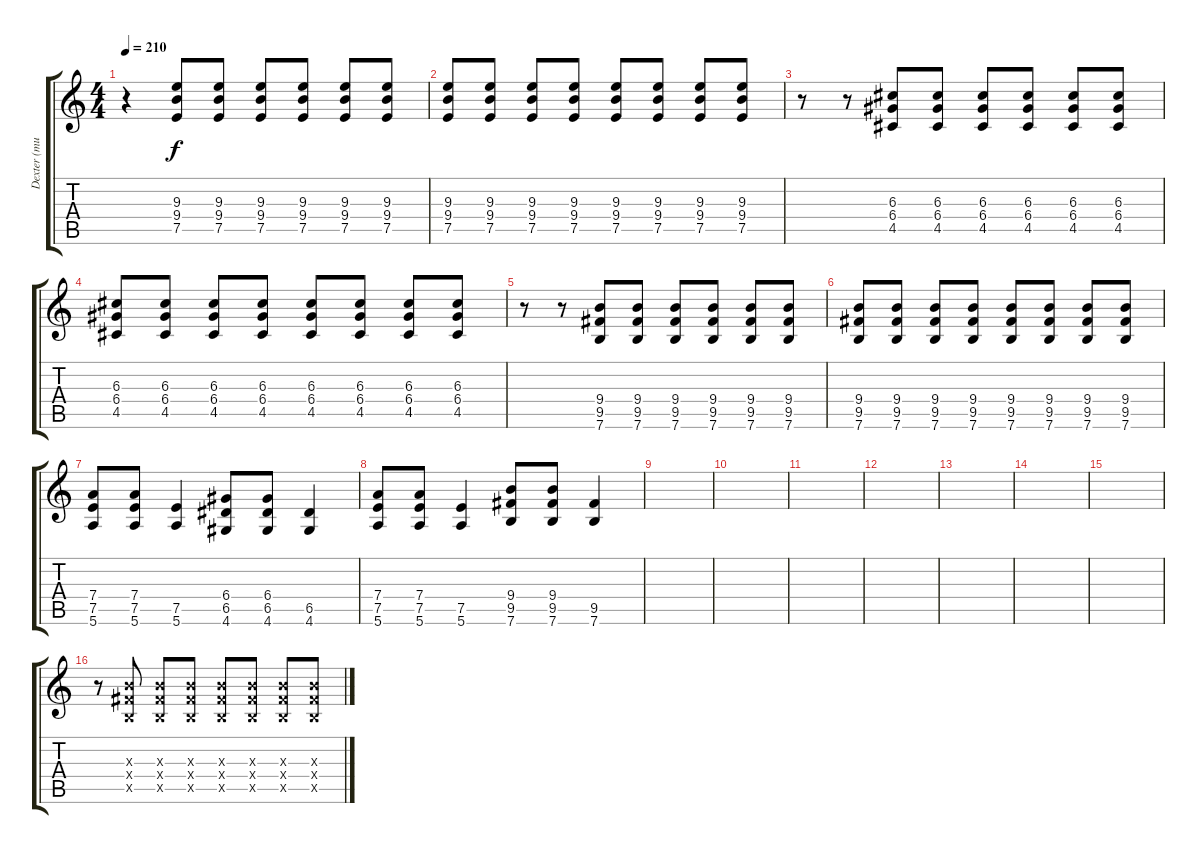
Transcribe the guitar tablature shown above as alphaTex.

\track ("Dexter (muted guitar)" "Dexter (mu") {instrument electricguitarmuted}
\staff {score tabs}
\tuning (E4 B3 G3 D3 A2 E2) {hide}
\ts (4 4)
\tempo 210
\clef g2
\ks c
r.4{dy f} (9.3 9.4 7.5).8 (9.3 9.4 7.5).8 (9.3 9.4 7.5).8 (9.3 9.4 7.5).8 (9.3 9.4 7.5).8 (9.3 9.4 7.5).8 |
(9.3 9.4 7.5).8 (9.3 9.4 7.5).8 (9.3 9.4 7.5).8 (9.3 9.4 7.5).8 (9.3 9.4 7.5).8 (9.3 9.4 7.5).8 (9.3 9.4 7.5).8 (9.3 9.4 7.5).8 |
r.8 r.8 (6.3 6.4 4.5).8 (6.3 6.4 4.5).8 (6.3 6.4 4.5).8 (6.3 6.4 4.5).8 (6.3 6.4 4.5).8 (6.3 6.4 4.5).8 |
(6.3 6.4 4.5).8 (6.3 6.4 4.5).8 (6.3 6.4 4.5).8 (6.3 6.4 4.5).8 (6.3 6.4 4.5).8 (6.3 6.4 4.5).8 (6.3 6.4 4.5).8 (6.3 6.4 4.5).8 |
r.8 r.8 (9.4 9.5 7.6).8 (9.4 9.5 7.6).8 (9.4 9.5 7.6).8 (9.4 9.5 7.6).8 (9.4 9.5 7.6).8 (9.4 9.5 7.6).8 |
(9.4 9.5 7.6).8 (9.4 9.5 7.6).8 (9.4 9.5 7.6).8 (9.4 9.5 7.6).8 (9.4 9.5 7.6).8 (9.4 9.5 7.6).8 (9.4 9.5 7.6).8 (9.4 9.5 7.6).8 |
(7.4 7.5 5.6).8 (7.4 7.5 5.6).8 (7.5 5.6).4 (6.4 6.5 4.6).8 (6.4 6.5 4.6).8 (6.5 4.6).4 |
(7.4 7.5 5.6).8 (7.4 7.5 5.6).8 (7.5 5.6).4 (9.4 9.5 7.6).8 (9.4 9.5 7.6).8 (9.5 7.6).4 |
|
|
|
|
|
|
|
r.8 (4.3{x} 4.4{x} 2.5{x}).8 (4.3{x} 4.4{x} 2.5{x}).8 (4.3{x} 4.4{x} 2.5{x}).8 (4.3{x} 4.4{x} 2.5{x}).8 (4.3{x} 4.4{x} 2.5{x}).8 (4.3{x} 4.4{x} 2.5{x}).8 (4.3{x} 4.4{x} 2.5{x}).8
